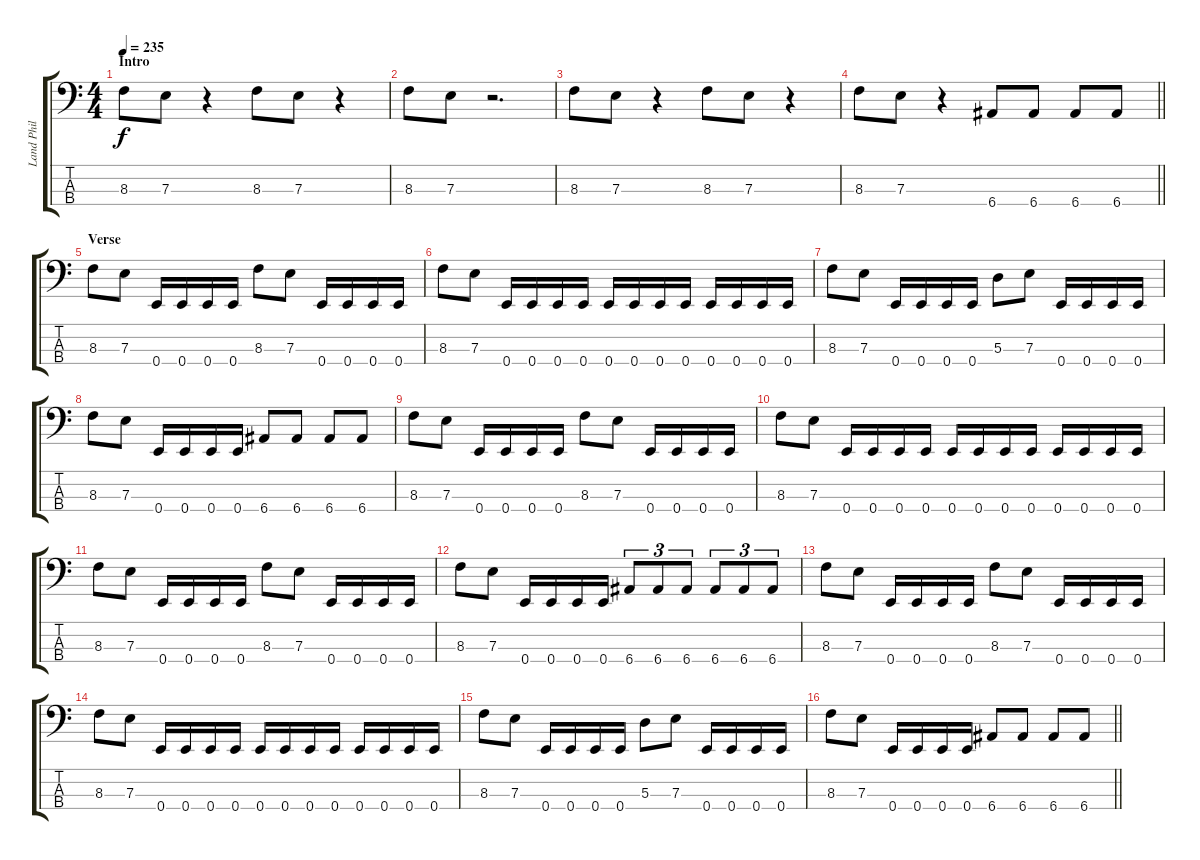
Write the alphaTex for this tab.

\track ("Land Phil" "Land Phil") {instrument electricbasspick}
\staff {score tabs}
\tuning (G2 D2 A1 E1) {hide}
\ts (4 4)
\section ("" "Intro")
\tempo 235
\clef f4
\ks c
8.3.8{dy f instrument electricbasspick} 7.3.8 r.4 8.3.8 7.3.8 r.4 |
8.3.8 7.3.8 r.2{d} |
8.3.8 7.3.8 r.4 8.3.8 7.3.8 r.4 |
\barLineRight lightlight
8.3.8 7.3.8 r.4 6.4.8 6.4.8 6.4.8 6.4.8 |
\section ("" "Verse")
8.3.8 7.3.8 0.4.16 0.4.16 0.4.16 0.4.16 8.3.8 7.3.8 0.4.16 0.4.16 0.4.16 0.4.16 |
8.3.8 7.3.8 0.4.16 0.4.16 0.4.16 0.4.16 0.4.16 0.4.16 0.4.16 0.4.16 0.4.16 0.4.16 0.4.16 0.4.16 |
8.3.8 7.3.8 0.4.16 0.4.16 0.4.16 0.4.16 5.3.8 7.3.8 0.4.16 0.4.16 0.4.16 0.4.16 |
8.3.8 7.3.8 0.4.16 0.4.16 0.4.16 0.4.16 6.4.8 6.4.8 6.4.8 6.4.8 |
8.3.8 7.3.8 0.4.16 0.4.16 0.4.16 0.4.16 8.3.8 7.3.8 0.4.16 0.4.16 0.4.16 0.4.16 |
8.3.8 7.3.8 0.4.16 0.4.16 0.4.16 0.4.16 0.4.16 0.4.16 0.4.16 0.4.16 0.4.16 0.4.16 0.4.16 0.4.16 |
8.3.8 7.3.8 0.4.16 0.4.16 0.4.16 0.4.16 8.3.8 7.3.8 0.4.16 0.4.16 0.4.16 0.4.16 |
8.3.8 7.3.8 0.4.16 0.4.16 0.4.16 0.4.16 6.4.8{tu (3 2)} 6.4.8{tu (3 2)} 6.4.8{tu (3 2)} 6.4.8{tu (3 2)} 6.4.8{tu (3 2)} 6.4.8{tu (3 2)} |
8.3.8 7.3.8 0.4.16 0.4.16 0.4.16 0.4.16 8.3.8 7.3.8 0.4.16 0.4.16 0.4.16 0.4.16 |
8.3.8 7.3.8 0.4.16 0.4.16 0.4.16 0.4.16 0.4.16 0.4.16 0.4.16 0.4.16 0.4.16 0.4.16 0.4.16 0.4.16 |
8.3.8 7.3.8 0.4.16 0.4.16 0.4.16 0.4.16 5.3.8 7.3.8 0.4.16 0.4.16 0.4.16 0.4.16 |
\barLineRight lightlight
8.3.8 7.3.8 0.4.16 0.4.16 0.4.16 0.4.16 6.4.8 6.4.8 6.4.8 6.4.8
